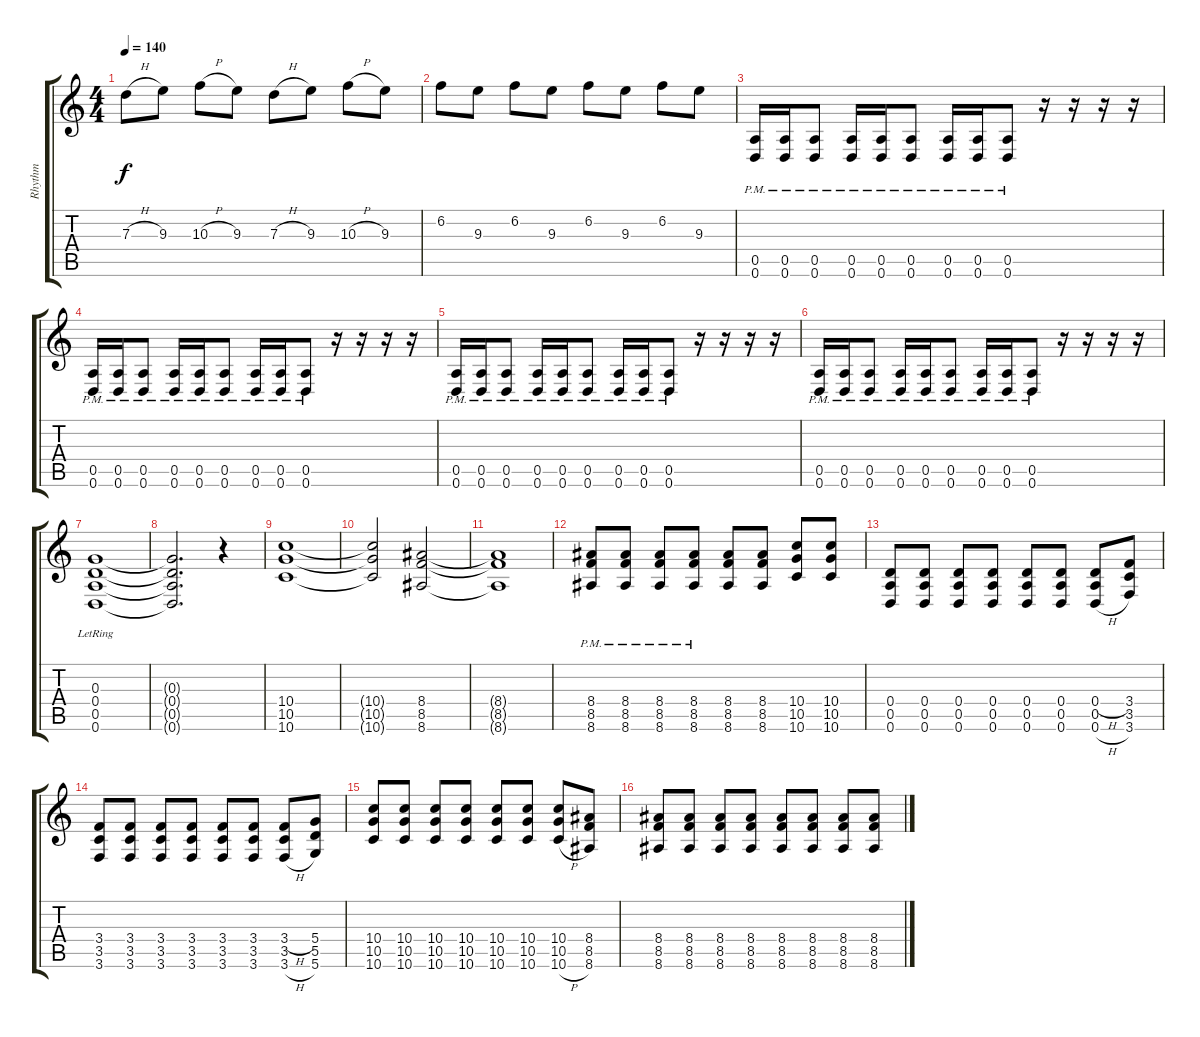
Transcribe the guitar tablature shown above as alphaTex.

\track ("Rhythm" "Rhythm") {instrument distortionguitar}
\staff {score tabs}
\tuning (E4 B3 G3 D3 A2 D2) {hide}
\ts (4 4)
\tempo 140
\clef g2
\ks c
7.3{h}.8{dy f} 9.3.8 10.3{h}.8 9.3.8 7.3{h}.8 9.3.8 10.3{h}.8 9.3.8 |
6.2.8 9.3.8 6.2.8 9.3.8 6.2.8 9.3.8 6.2.8 9.3.8 |
(0.5{pm} 0.6{pm}).16 (0.5{pm} 0.6{pm}).16 (0.5{pm} 0.6{pm}).8 (0.5{pm} 0.6{pm}).16 (0.5{pm} 0.6{pm}).16 (0.5{pm} 0.6{pm}).8 (0.5{pm} 0.6{pm}).16 (0.5{pm} 0.6{pm}).16 (0.5{pm} 0.6{pm}).8 r.16 r.16 r.16 r.16 |
(0.5{pm} 0.6{pm}).16 (0.5{pm} 0.6{pm}).16 (0.5{pm} 0.6{pm}).8 (0.5{pm} 0.6{pm}).16 (0.5{pm} 0.6{pm}).16 (0.5{pm} 0.6{pm}).8 (0.5{pm} 0.6{pm}).16 (0.5{pm} 0.6{pm}).16 (0.5{pm} 0.6{pm}).8 r.16 r.16 r.16 r.16 |
(0.5{pm} 0.6{pm}).16 (0.5{pm} 0.6{pm}).16 (0.5{pm} 0.6{pm}).8 (0.5{pm} 0.6{pm}).16 (0.5{pm} 0.6{pm}).16 (0.5{pm} 0.6{pm}).8 (0.5{pm} 0.6{pm}).16 (0.5{pm} 0.6{pm}).16 (0.5{pm} 0.6{pm}).8 r.16 r.16 r.16 r.16 |
(0.5{pm} 0.6{pm}).16 (0.5{pm} 0.6{pm}).16 (0.5{pm} 0.6{pm}).8 (0.5{pm} 0.6{pm}).16 (0.5{pm} 0.6{pm}).16 (0.5{pm} 0.6{pm}).8 (0.5{pm} 0.6{pm}).16 (0.5{pm} 0.6{pm}).16 (0.5{pm} 0.6{pm}).8 r.16 r.16 r.16 r.16 |
(0.3 0.4 0.5 0.6{lr}).1 |
(0.3{t} 0.4{t} 0.5{t} 0.6{t}).2{d} r.4 |
(10.4 10.5 10.6).1 |
(10.4{t} 10.5{t} 10.6{t}).2 (8.4 8.5 8.6).2 |
(8.4{t} 8.5{t} 8.6{t}).1 |
(8.4{pm} 8.5{pm} 8.6{pm}).8 (8.4{pm} 8.5{pm} 8.6{pm}).8 (8.4{pm} 8.5{pm} 8.6{pm}).8 (8.4{pm} 8.5{pm} 8.6{pm}).8 (8.4 8.5 8.6).8 (8.4 8.5 8.6).8 (10.4 10.5 10.6).8 (10.4 10.5 10.6).8 |
(0.4 0.5 0.6).8 (0.4 0.5 0.6).8 (0.4 0.5 0.6).8 (0.4 0.5 0.6).8 (0.4 0.5 0.6).8 (0.4 0.5 0.6).8 (0.4{h} 0.5 0.6{h}).8 (3.4 3.5 3.6).8 |
(3.4 3.5 3.6).8 (3.4 3.5 3.6).8 (3.4 3.5 3.6).8 (3.4 3.5 3.6).8 (3.4 3.5 3.6).8 (3.4 3.5 3.6).8 (3.4{h} 3.5 3.6{h}).8 (5.4 5.5 5.6).8 |
(10.4 10.5 10.6).8 (10.4 10.5 10.6).8 (10.4 10.5 10.6).8 (10.4 10.5 10.6).8 (10.4 10.5 10.6).8 (10.4 10.5 10.6).8 (10.4 10.5 10.6{h}).8 (8.4 8.5 8.6).8 |
(8.4 8.5 8.6).8 (8.4 8.5 8.6).8 (8.4 8.5 8.6).8 (8.4 8.5 8.6).8 (8.4 8.5 8.6).8 (8.4 8.5 8.6).8 (8.4 8.5 8.6).8 (8.4 8.5 8.6).8
